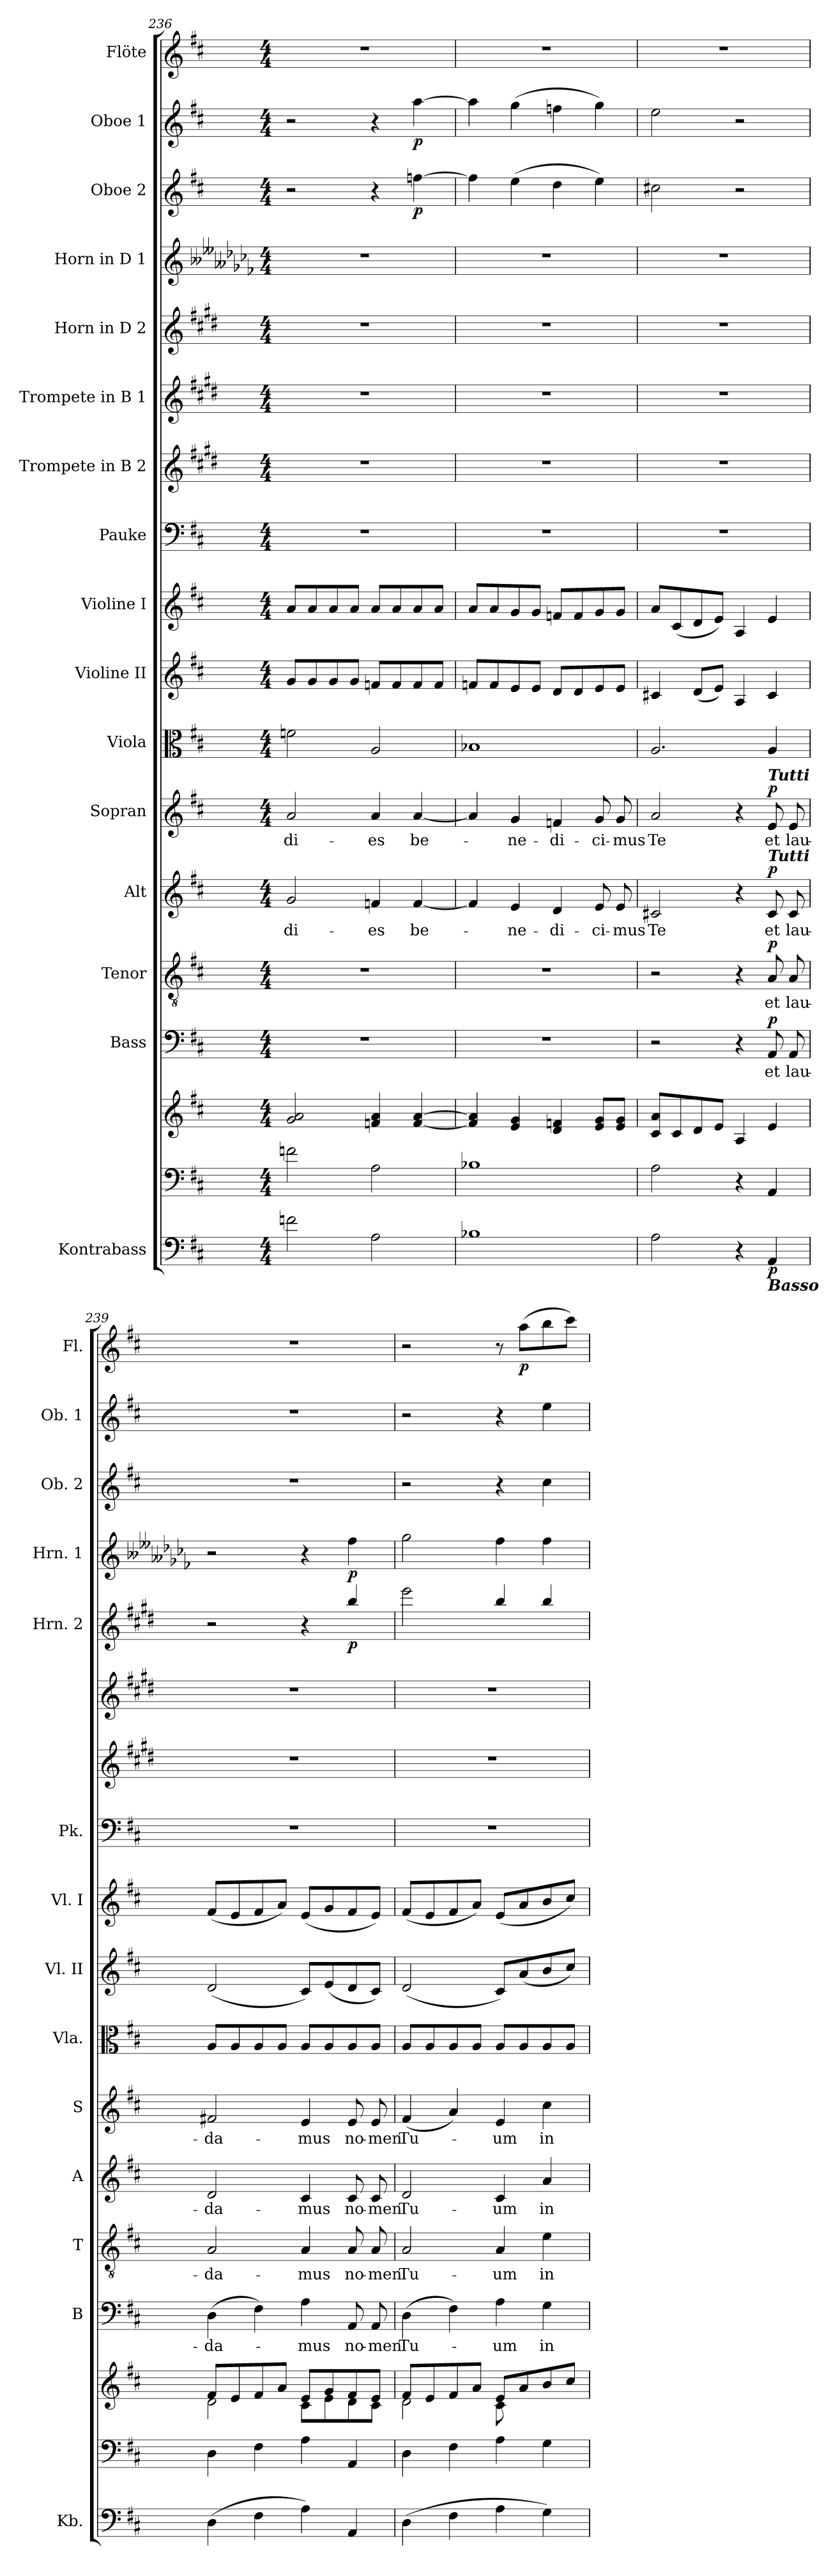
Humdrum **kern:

**kern	**dynam	**kern	**kern	**kern	**text	**dynam	**kern	**text	**dynam	**kern	**text	**dynam	**kern	**text	**dynam	**kern	**kern	**kern	**kern	**kern	**kern	**kern	**dynam	**kern	**dynam	**kern	**dynam	**kern	**dynam	**kern	**dynam
*part17	*part17	*part16	*part16	*part15	*part15	*part15	*part14	*part14	*part14	*part13	*part13	*part13	*part12	*part12	*part12	*part11	*part10	*part9	*part8	*part7	*part6	*part5	*part5	*part4	*part4	*part3	*part3	*part2	*part2	*part1	*part1
*staff18	*staff18	*staff17	*staff16	*staff15	*staff15	*staff15	*staff14	*staff14	*staff14	*staff13	*staff13	*staff13	*staff12	*staff12	*staff12	*staff11	*staff10	*staff9	*staff8	*staff7	*staff6	*staff5	*staff5	*staff4	*staff4	*staff3	*staff3	*staff2	*staff2	*staff1	*staff1
*I"Kontrabass	*	*	*	*I"Bass	*	*	*I"Tenor	*	*	*I"Alt	*	*	*I"Sopran	*	*	*I"Viola	*I"Violine II	*I"Violine I	*I"Pauke	*I"Trompete in B 2	*I"Trompete in B 1	*I"Horn in D 2	*	*I"Horn in D 1	*	*I"Oboe 2	*	*I"Oboe 1	*	*I"Flöte	*
*I'Kb.	*	*	*	*I'B	*	*	*I'T	*	*	*I'A	*	*	*I'S	*	*	*I'Vla.	*I'Vl. II	*I'Vl. I	*I'Pk.	*	*	*I'Hrn. 2	*	*I'Hrn. 1	*	*I'Ob. 2	*	*I'Ob. 1	*	*I'Fl.	*
*clefF4	*	*clefF4	*clefG2	*clefF4	*	*	*clefGv2	*	*	*clefG2	*	*	*clefG2	*	*	*clefC3	*clefG2	*clefG2	*clefF4	*clefG2	*clefG2	*clefG2	*	*clefG2	*	*clefG2	*	*clefG2	*	*clefG2	*
*ITrd7c12	*	*	*	*	*	*	*	*	*	*	*	*	*	*	*	*	*	*	*	*ITrd1c2	*ITrd1c2	*ITrd4c7	*	*ITrd-8c-12	*	*	*	*	*	*	*
*k[f#c#]	*	*k[f#c#]	*k[f#c#]	*k[f#c#]	*	*	*k[f#c#]	*	*	*k[f#c#]	*	*	*k[f#c#]	*	*	*k[f#c#]	*k[f#c#]	*k[f#c#]	*k[f#c#]	*k[f#c#]	*k[f#c#]	*k[f#c#g#]	*	*k[b--e--a--d-g-c-f-]	*	*k[f#c#]	*	*k[f#c#]	*	*k[f#c#]	*
*D:	*	*D:	*D:	*D:	*	*	*D:	*	*	*D:	*	*	*D:	*	*	*D:	*D:	*D:	*D:	*D:	*D:	*A:	*	*E--:	*	*D:	*	*D:	*	*D:	*
*M4/4	*	*M4/4	*M4/4	*M4/4	*	*	*M4/4	*	*	*M4/4	*	*	*M4/4	*	*	*M4/4	*M4/4	*M4/4	*M4/4	*M4/4	*M4/4	*M4/4	*	*M4/4	*	*M4/4	*	*M4/4	*	*M4/4	*
=236	=236	=236	=236	=236	=236	=236	=236	=236	=236	=236	=236	=236	=236	=236	=236	=236	=236	=236	=236	=236	=236	=236	=236	=236	=236	=236	=236	=236	=236	=236	=236
!	!	!	!	!	!	!	!	!	!	!	!LO:LY:b	!	!	!LO:LY:b	!	!	!	!	!	!	!	!	!	!	!	!	!	!	!	!	!
2Fn\	.	2fn\	2g/ 2a/	1r	.	.	1r	.	.	2g/	di-	.	2a/	di-	.	2fn\	8g/L	8a/L	1r	1r	1r	1r	.	1r	.	2r	.	2r	.	1r	.
.	.	.	.	.	.	.	.	.	.	.	.	.	.	.	.	.	8g/	8a/	.	.	.	.	.	.	.	.	.	.	.	.	.
.	.	.	.	.	.	.	.	.	.	.	.	.	.	.	.	.	8g/	8a/	.	.	.	.	.	.	.	.	.	.	.	.	.
.	.	.	.	.	.	.	.	.	.	.	.	.	.	.	.	.	8g/J	8a/J	.	.	.	.	.	.	.	.	.	.	.	.	.
!	!	!	!	!	!	!	!	!	!	!	!LO:LY:b	!	!	!LO:LY:b	!	!	!	!	!	!	!	!	!	!	!	!	!	!	!	!	!
2AA\	.	2A\	4fn/ 4a/	.	.	.	.	.	.	4fn/	-es	.	4a/	-es	.	2A/	8fn/L	8a/L	.	.	.	.	.	.	.	4r	.	4r	.	.	.
.	.	.	.	.	.	.	.	.	.	.	.	.	.	.	.	.	8f/	8a/	.	.	.	.	.	.	.	.	.	.	.	.	.
!	!	!	!	!	!	!	!	!	!	!	!LO:LY:b	!	!	!LO:LY:b	!	!	!	!	!	!	!	!	!	!	!	!	!LO:DY:b	!	!LO:DY:b	!	!
.	.	.	[4f/ [4a/	.	.	.	.	.	.	[4f/	be-	.	[4a/	be-	.	.	8f/	8a/	.	.	.	.	.	.	.	[4ffn\	p	[4aa\	p	.	.
.	.	.	.	.	.	.	.	.	.	.	.	.	.	.	.	.	8f/J	8a/J	.	.	.	.	.	.	.	.	.	.	.	.	.
=237	=237	=237	=237	=237	=237	=237	=237	=237	=237	=237	=237	=237	=237	=237	=237	=237	=237	=237	=237	=237	=237	=237	=237	=237	=237	=237	=237	=237	=237	=237	=237
1BB-X	.	1B-X	4f/] 4a/]	1r	.	.	1r	.	.	4f/]	.	.	4a/]	.	.	1B-X	8fn/L	8a/L	1r	1r	1r	1r	.	1r	.	4ff\]	.	4aa\]	.	1r	.
.	.	.	.	.	.	.	.	.	.	.	.	.	.	.	.	.	8f/	8a/	.	.	.	.	.	.	.	.	.	.	.	.	.
!	!	!	!	!	!	!	!	!	!	!	!LO:LY:b	!	!	!LO:LY:b	!	!	!	!	!	!	!	!	!	!	!	!	!	!	!	!	!
.	.	.	4e/ 4g/	.	.	.	.	.	.	4e/	-ne-	.	4g/	-ne-	.	.	8e/	8g/	.	.	.	.	.	.	.	(>4ee\	.	(>4gg\	.	.	.
.	.	.	.	.	.	.	.	.	.	.	.	.	.	.	.	.	8e/J	8g/J	.	.	.	.	.	.	.	.	.	.	.	.	.
!	!	!	!	!	!	!	!	!	!	!	!LO:LY:b	!	!	!LO:LY:b	!	!	!	!	!	!	!	!	!	!	!	!	!	!	!	!	!
.	.	.	4d/ 4fn/	.	.	.	.	.	.	4d/	-di-	.	4fn/	-di-	.	.	8d/L	8fn/L	.	.	.	.	.	.	.	4dd\	.	4ffn\	.	.	.
.	.	.	.	.	.	.	.	.	.	.	.	.	.	.	.	.	8d/	8f/	.	.	.	.	.	.	.	.	.	.	.	.	.
!	!	!	!	!	!	!	!	!	!	!	!LO:LY:b	!	!	!LO:LY:b	!	!	!	!	!	!	!	!	!	!	!	!	!	!	!	!	!
.	.	.	8e/ 8g/L	.	.	.	.	.	.	8e/	-ci-	.	8g/	-ci-	.	.	8e/	8g/	.	.	.	.	.	.	.	4ee\)	.	4gg\)	.	.	.
!	!	!	!	!	!	!	!	!	!	!	!LO:LY:b	!	!	!LO:LY:b	!	!	!	!	!	!	!	!	!	!	!	!	!	!	!	!	!
.	.	.	8e/ 8g/J	.	.	.	.	.	.	8e/	-mus	.	8g/	-mus	.	.	8e/J	8g/J	.	.	.	.	.	.	.	.	.	.	.	.	.
=238	=238	=238	=238	=238	=238	=238	=238	=238	=238	=238	=238	=238	=238	=238	=238	=238	=238	=238	=238	=238	=238	=238	=238	=238	=238	=238	=238	=238	=238	=238	=238
!	!	!	!	!	!	!	!	!	!	!	!LO:LY:b	!	!	!LO:LY:b	!	!	!	!	!	!	!	!	!	!	!	!	!	!	!	!	!
2AA\	.	2A\	8c#/ 8a/L	2r	.	.	2r	.	.	2c#X/	Te	.	2a/	Te	.	2.A/	4c#X/	8a/L	1r	1r	1r	1r	.	1r	.	2cc#X\	.	2ee\	.	1r	.
.	.	.	8c#/	.	.	.	.	.	.	.	.	.	.	.	.	.	.	(<8c#/	.	.	.	.	.	.	.	.	.	.	.	.	.
.	.	.	8d/	.	.	.	.	.	.	.	.	.	.	.	.	.	(<8d/L	8d/	.	.	.	.	.	.	.	.	.	.	.	.	.
.	.	.	8e/J	.	.	.	.	.	.	.	.	.	.	.	.	.	8e/J)	8e/J)	.	.	.	.	.	.	.	.	.	.	.	.	.
4r	.	4r	4A/	4r	.	.	4r	.	.	4r	.	.	4r	.	.	.	4A/	4A/	.	.	.	.	.	.	.	2r	.	2r	.	.	.
!	!	!	!	!	!	!	!	!	!	!	!	!	!LO:TX:a:Bi:t=Tutti	!	!	!	!	!	!	!	!	!	!	!	!	!	!	!	!	!	!
!	!	!	!	!	!	!	!	!	!	!LO:TX:a:Bi:t=Tutti	!	!	!	!	!	!	!	!	!	!	!	!	!	!	!	!	!	!	!	!	!
!LO:TX:b:Bi:t=Basso	!	!	!	!	!	!	!	!	!	!	!	!	!	!	!	!	!	!	!	!	!	!	!	!	!	!	!	!	!	!	!
!	!LO:DY:b	!	!	!	!LO:LY:b	!LO:DY:a	!	!LO:LY:b	!LO:DY:a	!	!LO:LY:b	!LO:DY:a	!	!LO:LY:b	!LO:DY:a	!	!	!	!	!	!	!	!	!	!	!	!	!	!	!	!
4AAA/	p	4AA/	4e/	8AA/	et	p	8A/	et	p	8c#/	et	p	8e/	et	p	4A/	4c#/	4e/	.	.	.	.	.	.	.	.	.	.	.	.	.
!	!	!	!	!	!LO:LY:b	!	!	!LO:LY:b	!	!	!LO:LY:b	!	!	!LO:LY:b	!	!	!	!	!	!	!	!	!	!	!	!	!	!	!	!	!
.	.	.	.	8AA/	lau-	.	8A/	lau-	.	8c#/	lau-	.	8e/	lau-	.	.	.	.	.	.	.	.	.	.	.	.	.	.	.	.	.
=239	=239	=239	=239	=239	=239	=239	=239	=239	=239	=239	=239	=239	=239	=239	=239	=239	=239	=239	=239	=239	=239	=239	=239	=239	=239	=239	=239	=239	=239	=239	=239
*	*	*	*^	*	*	*	*	*	*	*	*	*	*	*	*	*	*	*	*	*	*	*	*	*	*	*	*	*	*	*	*
!	!	!	!	!	!	!LO:LY:b	!	!	!LO:LY:b	!	!	!LO:LY:b	!	!	!LO:LY:b	!	!	!	!	!	!	!	!	!	!	!	!	!	!	!	!	!
(>4DD\	.	4D\	8f#/L	2d\	(>4D\	-da-	.	2A/	-da-	.	2d/	-da-	.	2f#X/	-da-	.	8A/L	(<2d/	(<8f#/L	1r	1r	1r	2r	.	2r	.	1r	.	1r	.	1r	.
.	.	.	8e/	.	.	.	.	.	.	.	.	.	.	.	.	.	8A/	.	8e/	.	.	.	.	.	.	.	.	.	.	.	.	.
4FF#\	.	4F#\	8f#/	.	4F#\)	.	.	.	.	.	.	.	.	.	.	.	8A/	.	8f#/	.	.	.	.	.	.	.	.	.	.	.	.	.
.	.	.	8a/J	.	.	.	.	.	.	.	.	.	.	.	.	.	8A/J	.	8a/J)	.	.	.	.	.	.	.	.	.	.	.	.	.
!	!	!	!	!	!	!LO:LY:b	!	!	!LO:LY:b	!	!	!LO:LY:b	!	!	!LO:LY:b	!	!	!	!	!	!	!	!	!	!	!	!	!	!	!	!	!
4AA\)	.	4A\	8e/L	8c#\L	4A\	-mus	.	4A/	-mus	.	4c#/	-mus	.	4e/	-mus	.	8A/L	8c#/L)	(<8e/L	.	.	.	4r	.	4r	.	.	.	.	.	.	.
.	.	.	8g/	8e\	.	.	.	.	.	.	.	.	.	.	.	.	8A/	(<8e/	8g/	.	.	.	.	.	.	.	.	.	.	.	.	.
!	!	!	!	!	!	!LO:LY:b	!	!	!LO:LY:b	!	!	!LO:LY:b	!	!	!LO:LY:b	!	!	!	!	!	!	!	!	!LO:DY:b	!	!LO:DY:b	!	!	!	!	!	!
4AAA/	.	4AA/	8f#/	8d\	8AA/	no-	.	8A/	no-	.	8c#/	no-	.	8e/	no-	.	8A/	8d/	8f#/	.	.	.	4ee/	p	4fff-\	p	.	.	.	.	.	.
!	!	!	!	!	!	!LO:LY:b	!	!	!LO:LY:b	!	!	!LO:LY:b	!	!	!LO:LY:b	!	!	!	!	!	!	!	!	!	!	!	!	!	!	!	!	!
.	.	.	8e/J	8c#\J	8AA/	-men	.	8A/	-men	.	8c#/	-men	.	8e/	-men	.	8A/J	8c#/J)	8e/J)	.	.	.	.	.	.	.	.	.	.	.	.	.
=240	=240	=240	=240	=240	=240	=240	=240	=240	=240	=240	=240	=240	=240	=240	=240	=240	=240	=240	=240	=240	=240	=240	=240	=240	=240	=240	=240	=240	=240	=240	=240	=240
!	!	!	!	!	!	!LO:LY:b	!	!	!LO:LY:b	!	!	!LO:LY:b	!	!	!LO:LY:b	!	!	!	!	!	!	!	!	!	!	!	!	!	!	!	!	!
(>4DD\	.	4D\	8f#/L	2d\	(>4D\	Tu-	.	2A/	Tu-	.	2d/	Tu-	.	(<4f#/	Tu-	.	8A/L	(<2d/	(<8f#/L	1r	1r	1r	2aa\	.	2ggg-\	.	2r	.	2r	.	2r	.
.	.	.	8e/	.	.	.	.	.	.	.	.	.	.	.	.	.	8A/	.	8e/	.	.	.	.	.	.	.	.	.	.	.	.	.
4FF#\	.	4F#\	8f#/	.	4F#\)	.	.	.	.	.	.	.	.	4a/)	.	.	8A/	.	8f#/	.	.	.	.	.	.	.	.	.	.	.	.	.
.	.	.	8a/J	.	.	.	.	.	.	.	.	.	.	.	.	.	8A/J	.	8a/J)	.	.	.	.	.	.	.	.	.	.	.	.	.
!	!	!	!	!	!	!LO:LY:b	!	!	!LO:LY:b	!	!	!LO:LY:b	!	!	!LO:LY:b	!	!	!	!	!	!	!	!	!	!	!	!	!	!	!	!	!
4AA\	.	4A\	8e/L	8c#\	4A\	-um	.	4A/	-um	.	4c#/	-um	.	4e/	-um	.	8A/L	8c#/L)	(<8e/L	.	.	.	4ee/	.	4fff-\	.	4r	.	4r	.	8r	.
!	!	!	!	!	!	!	!	!	!	!	!	!	!	!	!	!	!	!	!	!	!	!	!	!	!	!	!	!	!	!	!	!LO:DY:b
.	.	.	8a/	4.ryy	.	.	.	.	.	.	.	.	.	.	.	.	8A/	(<8a/	8a/	.	.	.	.	.	.	.	.	.	.	.	(>8aa\L	p
!	!	!	!	!	!	!LO:LY:b	!	!	!LO:LY:b	!	!	!LO:LY:b	!	!	!LO:LY:b	!	!	!	!	!	!	!	!	!	!	!	!	!	!	!	!	!
4GG\)	.	4G\	8b/	.	4G\	in	.	4e\	in	.	4a/	in	.	4cc#\	in	.	8A/	8b/	8b/	.	.	.	4ee/	.	4fff-\	.	4cc#\	.	4ee\	.	8bb\	.
.	.	.	8cc#/J	.	.	.	.	.	.	.	.	.	.	.	.	.	8A/J	8cc#/J)	8cc#/J)	.	.	.	.	.	.	.	.	.	.	.	8ccc#\J)	.
*	*	*	*v	*v	*	*	*	*	*	*	*	*	*	*	*	*	*	*	*	*	*	*	*	*	*	*	*	*	*	*	*	*
=	=	=	=	=	=	=	=	=	=	=	=	=	=	=	=	=	=	=	=	=	=	=	=	=	=	=	=	=	=	=	=
*-	*-	*-	*-	*-	*-	*-	*-	*-	*-	*-	*-	*-	*-	*-	*-	*-	*-	*-	*-	*-	*-	*-	*-	*-	*-	*-	*-	*-	*-	*-	*-
